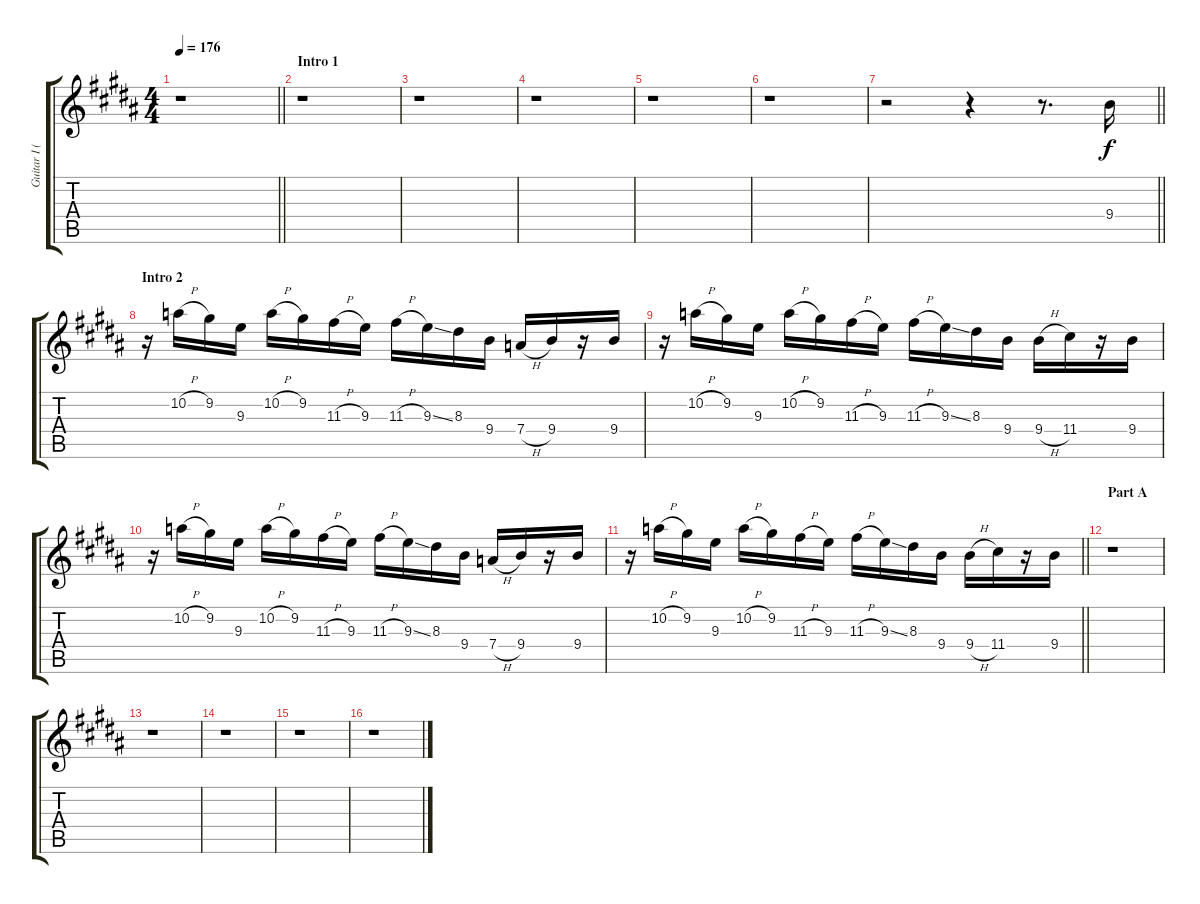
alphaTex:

\track ("Guitar I (Daita)" "Guitar I (") {instrument distortionguitar}
\staff {score tabs}
\tuning (E4 B3 G3 D3 A2 E2) {hide}
\ts (4 4)
\tempo 176
\tempo 132
\tempo 176
\clef g2
\barLineRight lightlight
\ks b
r.1{dy f instrument distortionguitar} |
\section ("" "Intro 1")
r.1 |
r.1 |
r.1 |
r.1 |
r.1 |
\barLineRight lightlight
r.2 r.4 r.8{d} 9.4.16 |
\section ("" "Intro 2")
r.16 10.2{h}.16 9.2.16 9.3.16 10.2{h}.16 9.2.16 11.3{h}.16 9.3.16 11.3{h}.16 9.3{ss}.16 8.3.16 9.4.16 7.4{h}.16 9.4.16 r.16 9.4.16 |
r.16 10.2{h}.16 9.2.16 9.3.16 10.2{h}.16 9.2.16 11.3{h}.16 9.3.16 11.3{h}.16 9.3{ss}.16 8.3.16 9.4.16 9.4{h}.16 11.4.16 r.16 9.4.16 |
r.16 10.2{h}.16 9.2.16 9.3.16 10.2{h}.16 9.2.16 11.3{h}.16 9.3.16 11.3{h}.16 9.3{ss}.16 8.3.16 9.4.16 7.4{h}.16 9.4.16 r.16 9.4.16 |
\barLineRight lightlight
r.16 10.2{h}.16 9.2.16 9.3.16 10.2{h}.16 9.2.16 11.3{h}.16 9.3.16 11.3{h}.16 9.3{ss}.16 8.3.16 9.4.16 9.4{h}.16 11.4.16 r.16 9.4.16 |
\section ("" "Part A")
r.1 |
r.1 |
r.1 |
r.1 |
r.1
